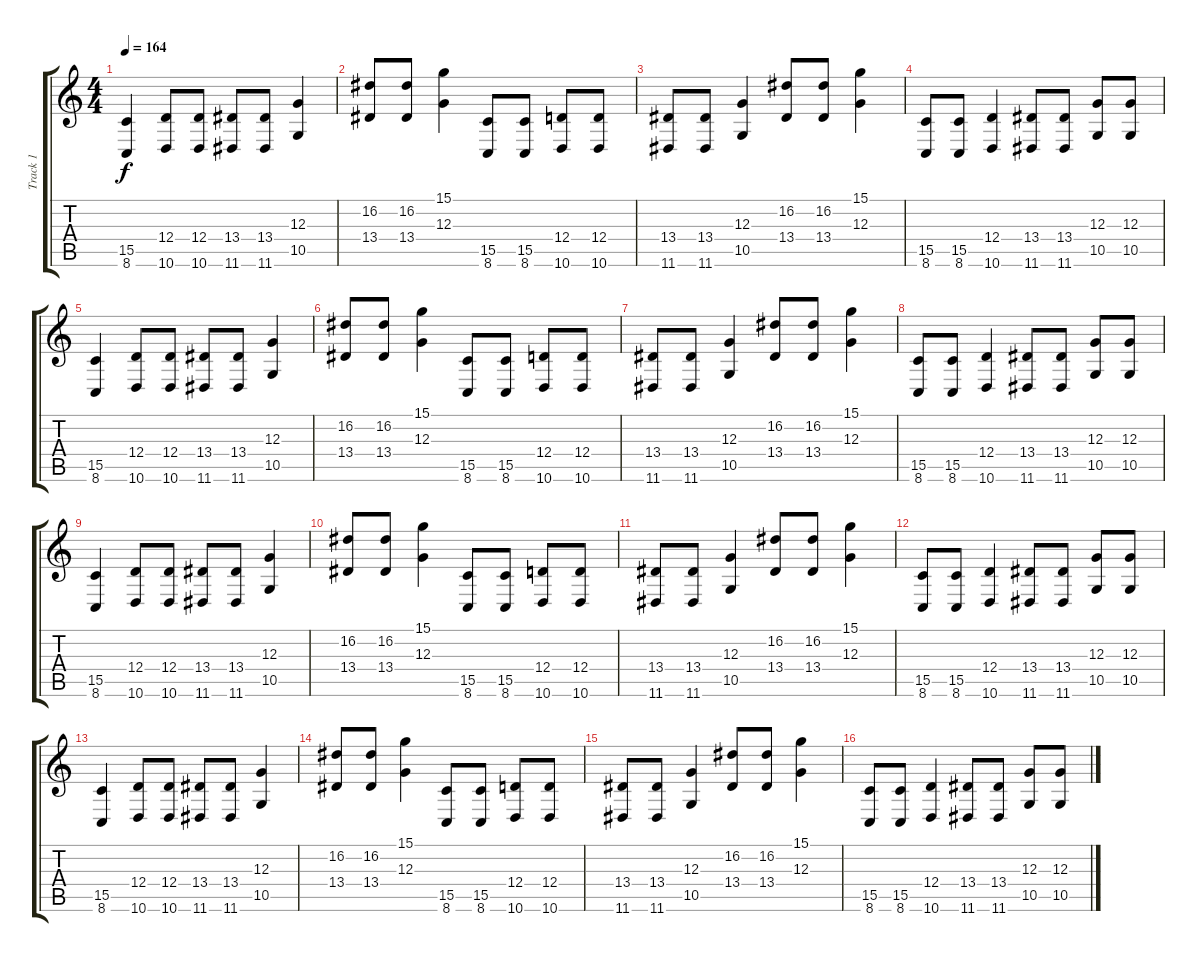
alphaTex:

\track ("Track 1" "Track 1") {instrument lead1square}
\staff {score tabs}
\tuning (E4 B3 G3 D3 A2 E2) {hide}
\ts (4 4)
\tempo 164
\clef g2
\ks c
(15.5 8.6).4{dy f} (12.4 10.6).8 (12.4 10.6).8 (13.4 11.6).8 (13.4 11.6).8 (12.3 10.5).4 |
(16.2 13.4).8 (16.2 13.4).8 (15.1 12.3).4 (15.5 8.6).8 (15.5 8.6).8 (12.4 10.6).8 (12.4 10.6).8 |
(13.4 11.6).8 (13.4 11.6).8 (12.3 10.5).4 (16.2 13.4).8 (16.2 13.4).8 (15.1 12.3).4 |
(15.5 8.6).8 (15.5 8.6).8 (12.4 10.6).4 (13.4 11.6).8 (13.4 11.6).8 (12.3 10.5).8 (12.3 10.5).8 |
(15.5 8.6).4 (12.4 10.6).8 (12.4 10.6).8 (13.4 11.6).8 (13.4 11.6).8 (12.3 10.5).4 |
(16.2 13.4).8 (16.2 13.4).8 (15.1 12.3).4 (15.5 8.6).8 (15.5 8.6).8 (12.4 10.6).8 (12.4 10.6).8 |
(13.4 11.6).8 (13.4 11.6).8 (12.3 10.5).4 (16.2 13.4).8 (16.2 13.4).8 (15.1 12.3).4 |
(15.5 8.6).8 (15.5 8.6).8 (12.4 10.6).4 (13.4 11.6).8 (13.4 11.6).8 (12.3 10.5).8 (12.3 10.5).8 |
(15.5 8.6).4 (12.4 10.6).8 (12.4 10.6).8 (13.4 11.6).8 (13.4 11.6).8 (12.3 10.5).4 |
(16.2 13.4).8 (16.2 13.4).8 (15.1 12.3).4 (15.5 8.6).8 (15.5 8.6).8 (12.4 10.6).8 (12.4 10.6).8 |
(13.4 11.6).8 (13.4 11.6).8 (12.3 10.5).4 (16.2 13.4).8 (16.2 13.4).8 (15.1 12.3).4 |
(15.5 8.6).8 (15.5 8.6).8 (12.4 10.6).4 (13.4 11.6).8 (13.4 11.6).8 (12.3 10.5).8 (12.3 10.5).8 |
(15.5 8.6).4 (12.4 10.6).8 (12.4 10.6).8 (13.4 11.6).8 (13.4 11.6).8 (12.3 10.5).4 |
(16.2 13.4).8 (16.2 13.4).8 (15.1 12.3).4 (15.5 8.6).8 (15.5 8.6).8 (12.4 10.6).8 (12.4 10.6).8 |
(13.4 11.6).8 (13.4 11.6).8 (12.3 10.5).4 (16.2 13.4).8 (16.2 13.4).8 (15.1 12.3).4 |
(15.5 8.6).8 (15.5 8.6).8 (12.4 10.6).4 (13.4 11.6).8 (13.4 11.6).8 (12.3 10.5).8 (12.3 10.5).8
